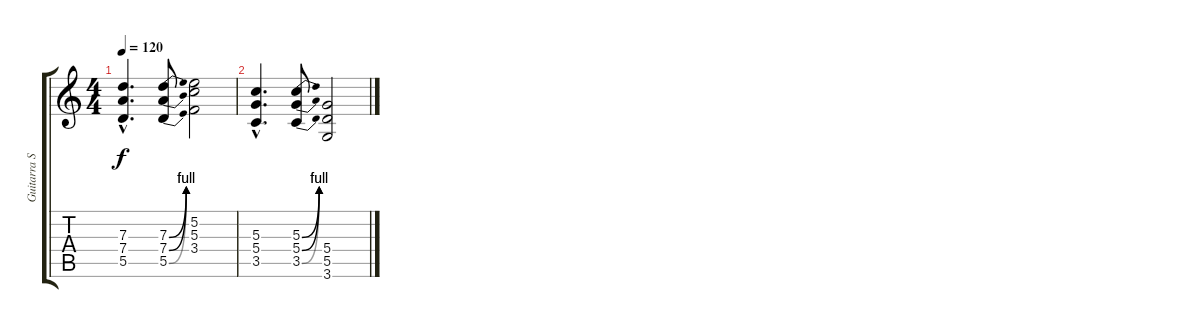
\track ("Guitarra Solista" "Guitarra S") {instrument distortionguitar}
\staff {score tabs}
\tuning (E4 B3 G3 D3 A2 E2) {hide}
\ts (4 4)
\tempo 120
\clef g2
\ks c
(7.3{hac} 7.4{hac} 5.5{hac}).4{d dy f} (7.3{be (bend 0 0 60 4)} 7.4{be (bend 0 0 60 4)} 5.5{be (bend 0 0 60 4)}).8 (5.2 5.3 3.4).2 |
(5.3{hac} 5.4{hac} 3.5{hac}).4{d} (5.3{be (bend 0 0 60 4)} 5.4{be (bend 0 0 60 4)} 3.5{be (bend 0 0 60 4)}).8 (5.4 5.5 3.6).2
